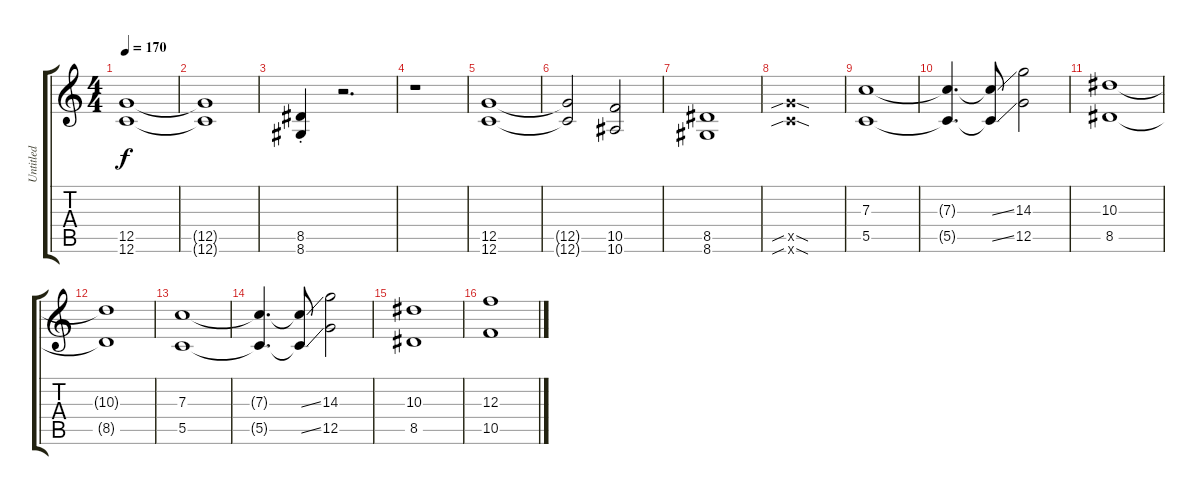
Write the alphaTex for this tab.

\track ("Untitled" "Untitled") {instrument distortionguitar}
\staff {score tabs}
\tuning (D4 A3 F3 C3 G2 C2) {hide}
\ts (4 4)
\tempo 170
\clef g2
\ks c
(12.5 12.6).1{dy f instrument distortionguitar} |
(12.5{t} 12.6{t}).1 |
(8.5{st} 8.6{st}).4 r.2{d} |
r.1 |
(12.5 12.6).1 |
(12.5{t} 12.6{t}).2 (10.5 10.6).2 |
(8.5 8.6).1 |
(12.5{sib sod x} 12.6{sib sod x}).1 |
(7.3 5.5).1 |
(7.3{t} 5.5{t}).4{d} (7.3{ss t} 5.5{ss t}).8 (14.3 12.5).2 |
(10.3 8.5).1 |
(10.3{t} 8.5{t}).1 |
(7.3 5.5).1 |
(7.3{t} 5.5{t}).4{d} (7.3{ss t} 5.5{ss t}).8 (14.3 12.5).2 |
(10.3 8.5).1 |
(12.3 10.5).1
